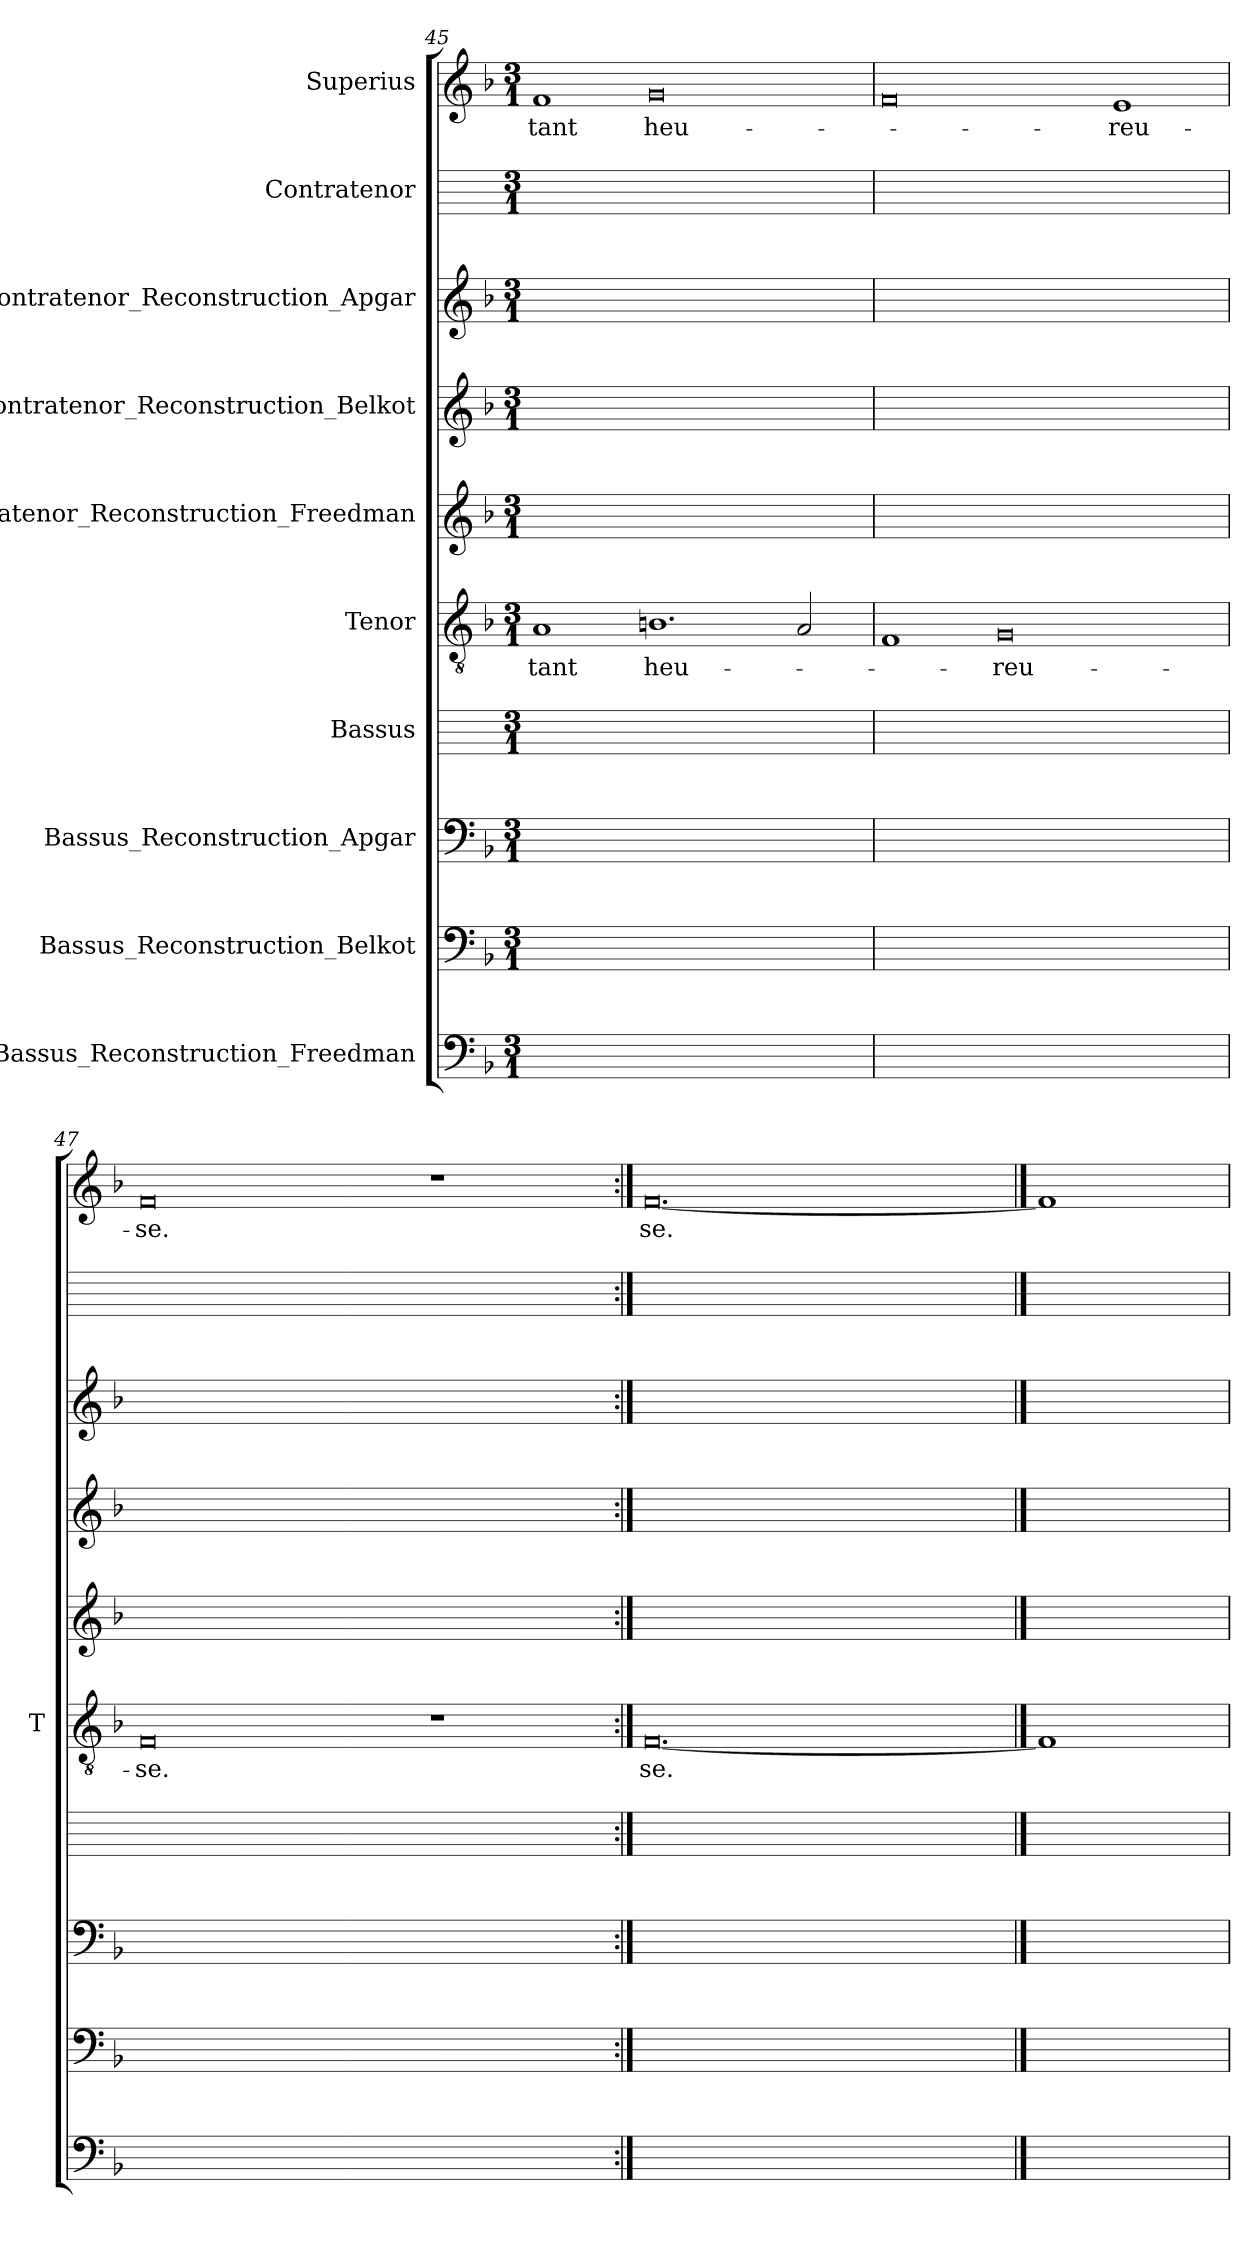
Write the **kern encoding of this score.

**kern	**kern	**kern	**kern	**kern	**text	**kern	**kern	**kern	**kern	**kern	**text
*part10	*part9	*part8	*part7	*part6	*part6	*part5	*part4	*part3	*part2	*part1	*part1
*staff10	*staff9	*staff8	*staff7	*staff6	*staff6	*staff5	*staff4	*staff3	*staff2	*staff1	*staff1
*I"Bassus_Reconstruction_Freedman	*I"Bassus_Reconstruction_Belkot	*I"Bassus_Reconstruction_Apgar	*I"Bassus	*I"Tenor	*	*I"Contratenor_Reconstruction_Freedman	*I"Contratenor_Reconstruction_Belkot	*I"Contratenor_Reconstruction_Apgar	*I"Contratenor	*I"Superius	*
*	*	*	*	*I'T	*	*	*	*	*	*	*
!!LO:PB:g=z
*clefF4	*clefF4	*clefF4	*	*clefGv2	*	*clefG2	*clefG2	*clefG2	*	*clefG2	*
*k[b-]	*k[b-]	*k[b-]	*	*k[b-]	*	*k[b-]	*k[b-]	*k[b-]	*	*k[b-]	*
*F:	*F:	*F:	*	*F:	*	*F:	*F:	*F:	*	*F:	*
*M3/1	*M3/1	*M3/1	*M3/1	*M3/1	*	*M3/1	*M3/1	*M3/1	*M3/1	*M3/1	*
=45	=45	=45	=45	=45	=45	=45	=45	=45	=45	=45	=45
0.ryy	0.ryy	0.ryy	0.ryy	1A	-tant	0.ryy	0.ryy	0.ryy	0.ryy	1f	-tant
.	.	.	.	1.Bn	heu-	.	.	.	.	0g	heu-
.	.	.	.	2A	.	.	.	.	.	.	.
=46	=46	=46	=46	=46	=46	=46	=46	=46	=46	=46	=46
0.ryy	0.ryy	0.ryy	0.ryy	1F	.	0.ryy	0.ryy	0.ryy	0.ryy	0f	.
.	.	.	.	0G	reu-	.	.	.	.	.	.
.	.	.	.	.	.	.	.	.	.	1e	reu-
=47	=47	=47	=47	=47	=47	=47	=47	=47	=47	=47	=47
0.ryy	0.ryy	0.ryy	0.ryy	0F	-se.	0.ryy	0.ryy	0.ryy	0.ryy	0f	-se.
.	.	.	.	1r	.	.	.	.	.	1r	.
=48:|!	=48:|!	=48:|!	=48:|!	=48:|!	=48:|!	=48:|!	=48:|!	=48:|!	=48:|!	=48:|!	=48:|!
0.ryy	0.ryy	0.ryy	0.ryy	[0.F	-se.	0.ryy	0.ryy	0.ryy	0.ryy	[0.f	-se.
==49	==49	==49	==49	==49	==49	==49	==49	==49	==49	==49	==49
1ryy	1ryy	1ryy	1ryy	1F]	.	1ryy	1ryy	1ryy	1ryy	1f]	.
=	=	=	=	=	=	=	=	=	=	=	=
*-	*-	*-	*-	*-	*-	*-	*-	*-	*-	*-	*-
